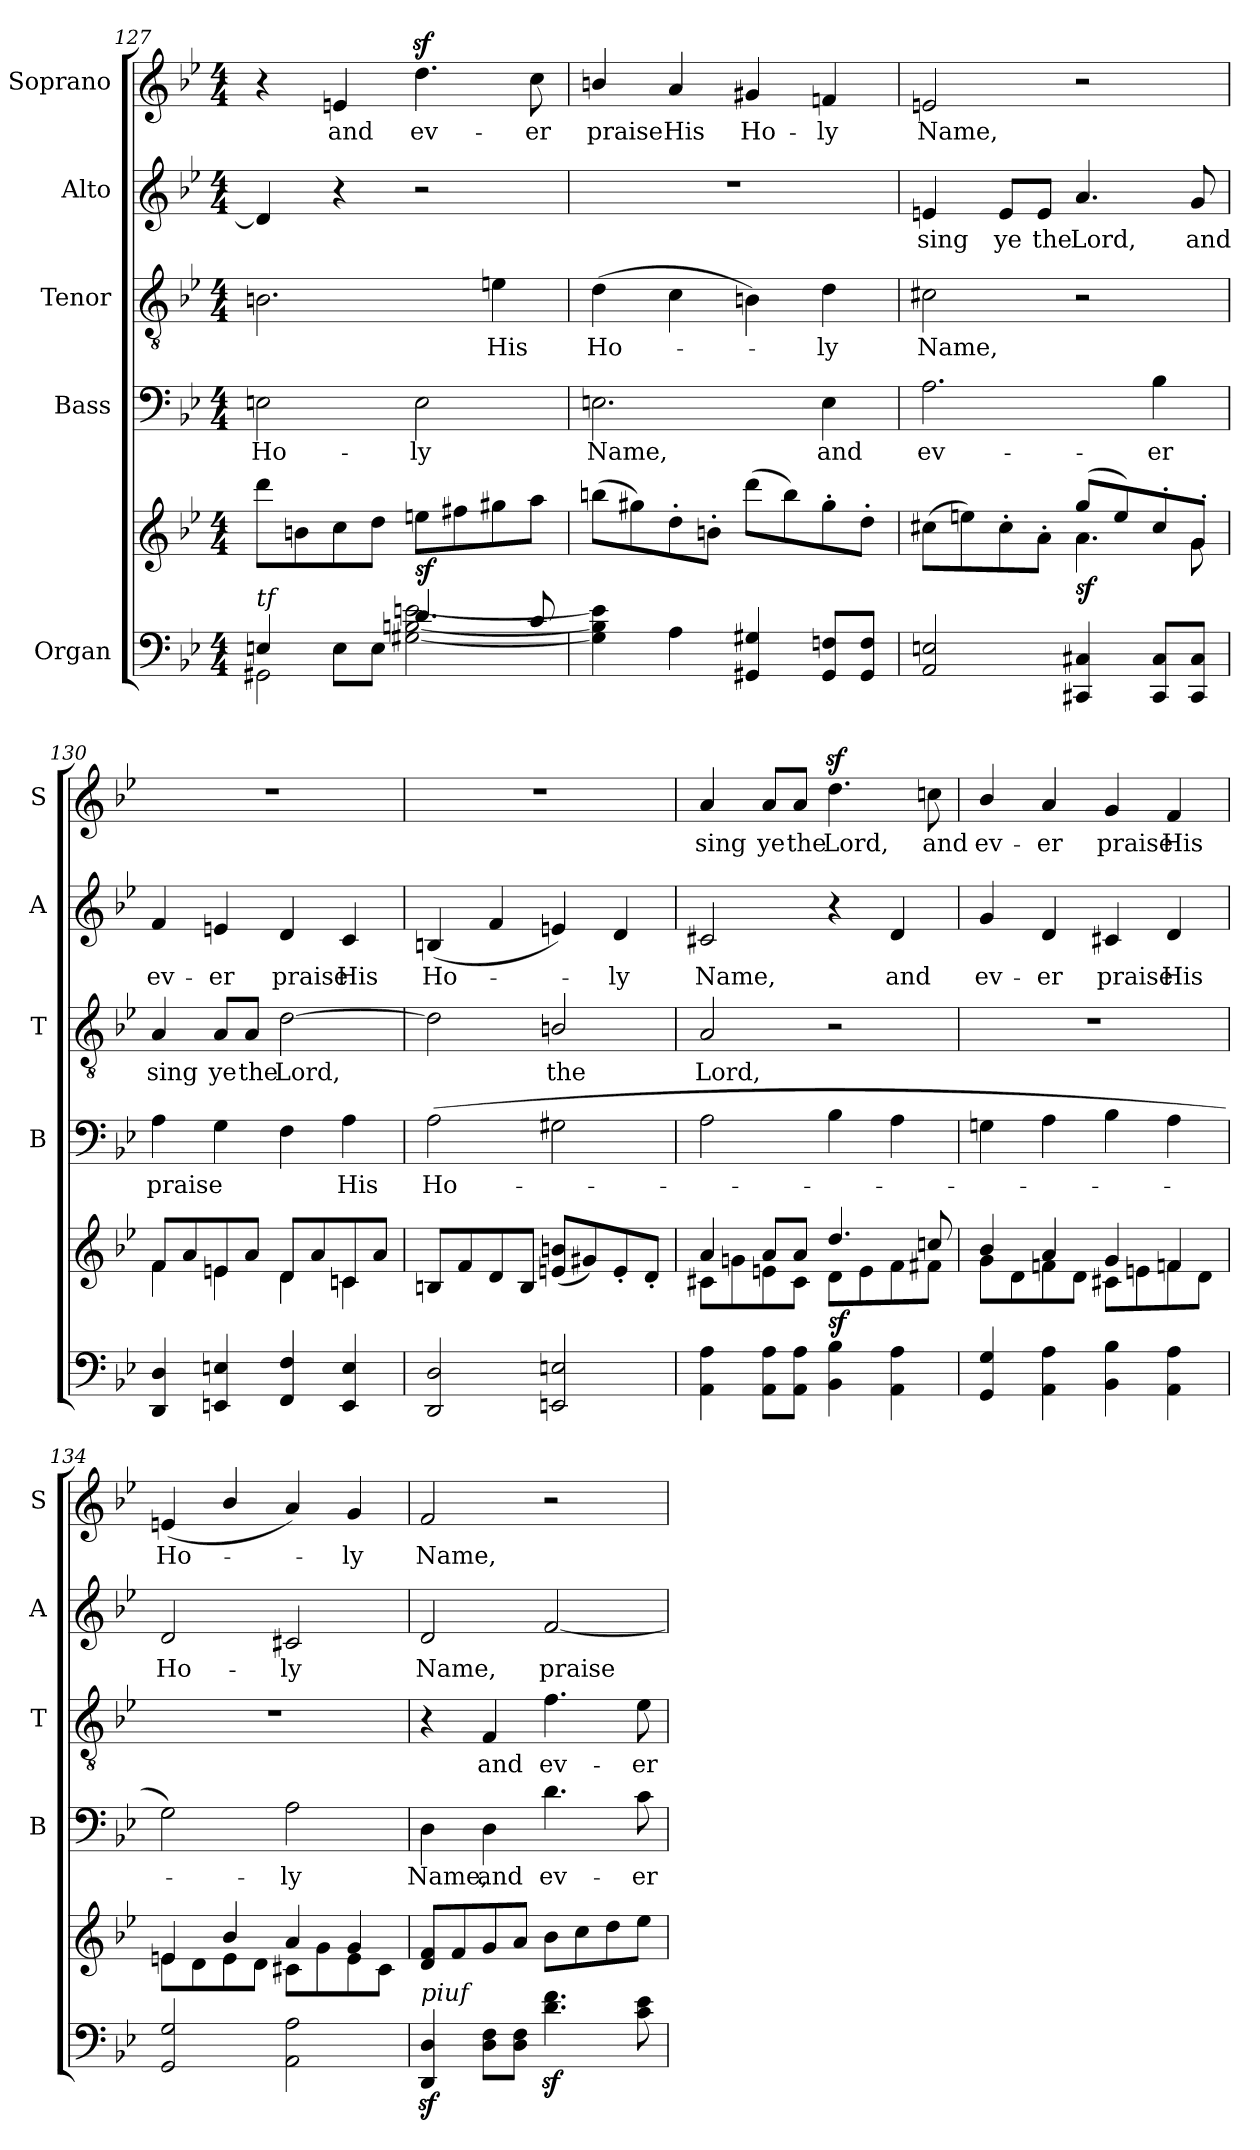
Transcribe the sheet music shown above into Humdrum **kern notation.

**kern	**kern	**dynam	**kern	**text	**kern	**text	**kern	**text	**kern	**text
*part5	*part5	*part5	*part4	*part4	*part3	*part3	*part2	*part2	*part1	*part1
*staff6	*staff5	*staff5/6	*staff4	*staff4	*staff3	*staff3	*staff2	*staff2	*staff1	*staff1
*I"Organ	*	*	*I"Bass	*	*I"Tenor	*	*I"Alto	*	*I"Soprano	*
*	*	*	*I'B	*	*I'T	*	*I'A	*	*I'S	*
*clefF4	*clefG2	*	*clefF4	*	*clefGv2	*	*clefG2	*	*clefG2	*
*k[b-e-]	*k[b-e-]	*	*k[b-e-]	*	*k[b-e-]	*	*k[b-e-]	*	*k[b-e-]	*
*B-:	*B-:	*	*B-:	*	*B-:	*	*B-:	*	*B-:	*
*M4/4	*M4/4	*	*M4/4	*	*M4/4	*	*M4/4	*	*M4/4	*
=127	=127	=127	=127	=127	=127	=127	=127	=127	=127	=127
*^	*^	*	*	*	*	*	*	*	*	*
!LO:TX:a:i:t=tf	!	!	!	!	!	!	!	!	!	!	!	!
!	!	!	!	!	!	!LO:LY:b	!	!	!	!	!	!
4En/	2GG#X\	8ddd\L	1ryy	.	2En\	Ho-	2.Bn\	.	4d/]	.	4r	.
.	.	8bn\	.	.	.	.	.	.	.	.	.	.
!	!	!	!	!	!	!	!	!	!	!	!	!LO:LY:b
8E\L	.	8cc\	.	.	.	.	.	.	4r	.	4en/	and
8E\J	.	8dd\J	.	.	.	.	.	.	.	.	.	.
!	!	!	!	!LO:DY:b	!	!LO:LY:b	!	!	!	!	!	!LO:LY:b
4.d/	[2G#X\ [2Bn\ [2en\	8een\L	.	sf	2E\	-ly	.	.	2r	.	4.ddz<\	ev-
.	.	8ff#X\	.	.	.	.	.	.	.	.	.	.
!	!	!	!	!	!	!	!	!LO:LY:b	!	!	!	!
.	.	8gg#X\	.	.	.	.	4en\	His	.	.	.	.
!	!	!	!	!	!	!	!	!	!	!	!	!LO:LY:b
8c/	.	8aa\J	.	.	.	.	.	.	.	.	8cc\	-er
=128	=128	=128	=128	=128	=128	=128	=128	=128	=128	=128	=128	=128
!	!	!	!	!	!	!LO:LY:b	!	!LO:LY:b	!	!	!	!LO:LY:b
2ryy	4G#\] 4B\] 4e\]	(>8bbn\L	1ryy	.	2.En\	Name,	(>4d\	Ho-	1r	.	4bn/	praise
.	.	8gg#X\)	.	.	.	.	.	.	.	.	.	.
!	!	!	!	!	!	!	!	!	!	!	!	!LO:LY:b
.	4A\	8dd'\	.	.	.	.	4c\	.	.	.	4a/	His
.	.	8bn'\J	.	.	.	.	.	.	.	.	.	.
!	!	!	!	!	!	!	!	!	!	!	!	!LO:LY:b
4GG#X/ 4G#X/	2ryy	(>8ddd\L	.	.	.	.	4Bn\)	.	.	.	4g#X/	Ho-
.	.	8bb\)	.	.	.	.	.	.	.	.	.	.
!	!	!	!	!	!	!LO:LY:b	!	!LO:LY:b	!	!	!	!LO:LY:b
8GG#/ 8Fni/L	.	8gg#'\	.	.	4E\	and	4d\	ly	.	.	4fni/	-ly
8GG#/ 8F/J	.	8dd'\J	.	.	.	.	.	.	.	.	.	.
!!LO:PB:g=z
=129	=129	=129	=129	=129	=129	=129	=129	=129	=129	=129	=129	=129
!	!	!	!	!	!	!LO:LY:b	!	!LO:LY:b	!	!LO:LY:b	!	!LO:LY:b
2AA/ 2En/	1ryy	(>8cc#X\L	2ryy	.	2.A\	ev-	2c#X\	Name,	4en/	sing	2en/	Name,
.	.	8een\)	.	.	.	.	.	.	.	.	.	.
!	!	!	!	!	!	!	!	!	!	!LO:LY:b	!	!
.	.	8cc#'\	.	.	.	.	.	.	8e/L	ye	.	.
!	!	!	!	!	!	!	!	!	!	!LO:LY:b	!	!
.	.	8a'\J	.	.	.	.	.	.	8e/J	the	.	.
!	!	!	!	!LO:DY:b	!	!	!	!	!	!LO:LY:b	!	!
4CC#X/ 4C#X/	.	(>8gg/L	4.a\	sf	.	.	2r	.	4.a/	Lord,	2r	.
.	.	8ee/)	.	.	.	.	.	.	.	.	.	.
!	!	!	!	!	!	!LO:LY:b	!	!	!	!	!	!
8CC#/ 8C#/L	.	8cc#'/	.	.	4B-i\	-er	.	.	.	.	.	.
!	!	!	!	!	!	!	!	!	!	!LO:LY:b	!	!
8CC#/ 8C#/J	.	8g'/J	8g\	.	.	.	.	.	8g/	and	.	.
*v	*v	*	*	*	*	*	*	*	*	*	*	*
!!LO:LB:g=z
=130	=130	=130	=130	=130	=130	=130	=130	=130	=130	=130	=130
!	!	!	!	!	!LO:LY:b	!	!LO:LY:b	!	!LO:LY:b	!	!
4DD/ 4D/	8f/L	4f\	.	4A\	praise	4A/	sing	4f/	ev-	1r	.
.	8a/	.	.	.	.	.	.	.	.	.	.
!	!	!	!	!	!	!	!LO:LY:b	!	!LO:LY:b	!	!
4EEn/ 4En/	8en/	4e\	.	4G\	.	8A/L	ye	4en/	-er	.	.
!	!	!	!	!	!	!	!LO:LY:b	!	!	!	!
.	8a/J	.	.	.	.	8A/J	the	.	.	.	.
!	!	!	!	!	!	!	!LO:LY:b	!	!LO:LY:b	!	!
4FF/ 4F/	8d/L	4d\	.	4F\	.	[2d\	Lord,	4d/	praise	.	.
.	8a/	.	.	.	.	.	.	.	.	.	.
!	!	!	!	!	!LO:LY:b	!	!	!	!LO:LY:b	!	!
4EE/ 4E/	8cni/	4cni\	.	4A\	His	.	.	4c/	His	.	.
.	8a/J	.	.	.	.	.	.	.	.	.	.
=131	=131	=131	=131	=131	=131	=131	=131	=131	=131	=131	=131
!	!	!	!	!	!LO:LY:b	!	!	!	!LO:LY:b	!	!
2DD/ 2D/	8Bn/L	2ryy	.	(>2A\	Ho-	2d\]	.	(<4Bn/	Ho-	1r	.
.	8f/	.	.	.	.	.	.	.	.	.	.
.	8d/	.	.	.	.	.	.	4f/	.	.	.
.	8B/J	.	.	.	.	.	.	.	.	.	.
!	!	!	!	!	!	!	!LO:LY:b	!	!	!	!
2EEn/ 2En/	(>8en/ 8bn/L	2ryy	.	2G#X\	.	2Bn/	the	4en/)	.	.	.
.	8g#X/)	.	.	.	.	.	.	.	.	.	.
!	!	!	!	!	!	!	!	!	!LO:LY:b	!	!
.	8e'/	.	.	.	.	.	.	4d/	ly	.	.
.	8d'/J	.	.	.	.	.	.	.	.	.	.
=132	=132	=132	=132	=132	=132	=132	=132	=132	=132	=132	=132
!	!	!	!	!	!	!	!LO:LY:b	!	!LO:LY:b	!	!LO:LY:b
4AA\ 4A\	4a/	8c#X\L	.	2A\	.	2A/	Lord,	2c#X/	Name,	4a/	sing
.	.	8gni\	.	.	.	.	.	.	.	.	.
!	!	!	!	!	!	!	!	!	!	!	!LO:LY:b
8AA\ 8A\L	8a/L	8en\	.	.	.	.	.	.	.	8a/L	ye
!	!	!	!	!	!	!	!	!	!	!	!LO:LY:b
8AA\ 8A\J	8a/J	8c#\J	.	.	.	.	.	.	.	8a/J	the
!	!	!	!LO:DY:b	!	!	!	!	!	!	!	!LO:LY:b
4BB-i\ 4B-i\	4.dd/	8d\L	sf	4B-i\	.	2r	.	4r	.	4.ddz<\	Lord,
.	.	8e\	.	.	.	.	.	.	.	.	.
!	!	!	!	!	!	!	!	!	!LO:LY:b	!	!
4AA\ 4A\	.	8f\	.	4A\	.	.	.	4d/	and	.	.
!	!	!	!	!	!	!	!	!	!	!	!LO:LY:b
.	8ccni/	8f#X\J	.	.	.	.	.	.	.	8ccni\	and
=133	=133	=133	=133	=133	=133	=133	=133	=133	=133	=133	=133
!	!	!	!	!	!	!	!	!	!LO:LY:b	!	!LO:LY:b
4GG/ 4G/	4b-/	8g\L	.	4Gni\	.	1r	.	4g/	ev-	4b-/	ev-
.	.	8d\	.	.	.	.	.	.	.	.	.
!	!	!	!	!	!	!	!	!	!LO:LY:b	!	!LO:LY:b
4AA\ 4A\	4a/	8fni\	.	4A\	.	.	.	4d/	-er	4a/	-er
.	.	8d\J	.	.	.	.	.	.	.	.	.
!	!	!	!	!	!	!	!	!	!LO:LY:b	!	!LO:LY:b
4BB-\ 4B-\	4g/	8c#X\L	.	4B-\	.	.	.	4c#X/	praise	4g/	praise
.	.	8en\	.	.	.	.	.	.	.	.	.
!	!	!	!	!	!	!	!	!	!LO:LY:b	!	!LO:LY:b
4AA\ 4A\	4fni/	8f\	.	4A\	.	.	.	4d/	His	4f/	His
.	.	8d\J	.	.	.	.	.	.	.	.	.
!!LO:PB:g=z
=134	=134	=134	=134	=134	=134	=134	=134	=134	=134	=134	=134
!	!	!	!	!	!	!	!	!	!LO:LY:b	!	!LO:LY:b
2GG/ 2G/	4en/	8e\L	.	2G\)	.	1r	.	2d/	Ho-	(<4en/	Ho-
.	.	8d\	.	.	.	.	.	.	.	.	.
.	4b-/	8e\	.	.	.	.	.	.	.	4b-/	.
.	.	8d\J	.	.	.	.	.	.	.	.	.
!	!	!	!	!	!LO:LY:b	!	!	!	!LO:LY:b	!	!
2AA\ 2A\	4a/	8c#X\L	.	2A\	ly	.	.	2c#X/	-ly	4a/)	.
.	.	8g\	.	.	.	.	.	.	.	.	.
!	!	!	!	!	!	!	!	!	!	!	!LO:LY:b
.	4g/	8e\	.	.	.	.	.	.	.	4g/	ly
.	.	8c#\J	.	.	.	.	.	.	.	.	.
!!LO:LB:g=z
=135	=135	=135	=135	=135	=135	=135	=135	=135	=135	=135	=135
!LO:TX:a:i:t=piuf	!	!	!	!	!	!	!	!	!	!	!
!	!	!	!	!	!LO:LY:b	!	!	!	!LO:LY:b	!	!LO:LY:b
*	*v	*v	*	*	*	*	*	*	*	*	*
4DD/z< 4D/z<	8d/ 8f/L	.	4D\	Name,	4r	.	2d/	Name,	2f/	Name,
.	8f/	.	.	.	.	.	.	.	.	.
!	!	!	!	!LO:LY:b	!	!LO:LY:b	!	!	!	!
8D\ 8F\L	8g/	.	4D\	and	4F/	and	.	.	.	.
8D\ 8F\J	8a/J	.	.	.	.	.	.	.	.	.
!	!	!	!	!LO:LY:b	!	!LO:LY:b	!	!LO:LY:b	!	!
4.d\z< 4.f\z<	8b-\L	.	4.d\	ev-	4.f\	ev-	[2f/	praise	2r	.
.	8cc\	.	.	.	.	.	.	.	.	.
.	8dd\	.	.	.	.	.	.	.	.	.
!	!	!	!	!LO:LY:b	!	!LO:LY:b	!	!	!	!
8c\ 8e-\	8ee-\J	.	8c\	-er	8e-\	-er	.	.	.	.
=	=	=	=	=	=	=	=	=	=	=
*-	*-	*-	*-	*-	*-	*-	*-	*-	*-	*-
